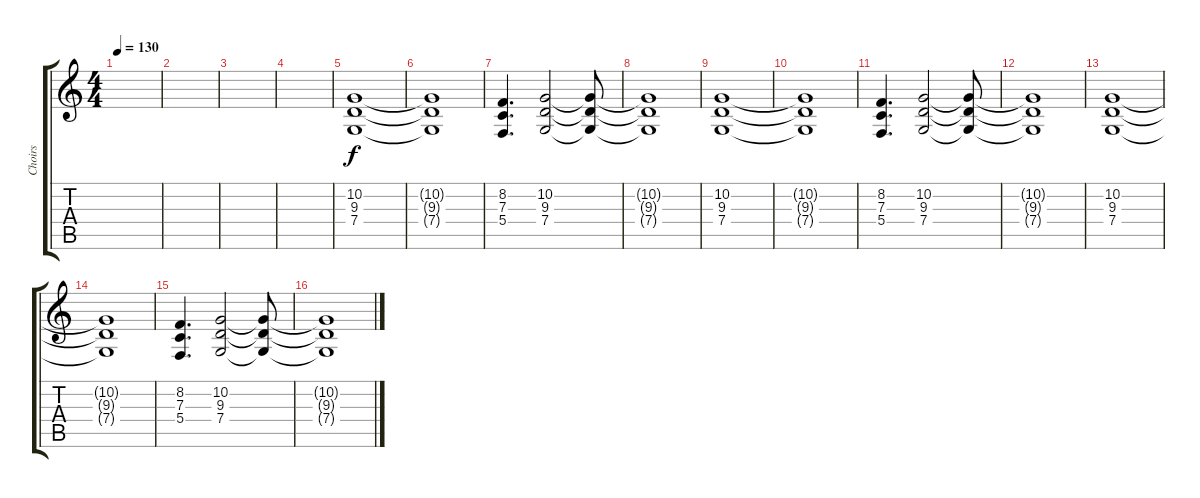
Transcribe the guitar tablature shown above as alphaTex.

\track ("Choirs" "Choirs") {instrument choiraahs}
\staff {score tabs}
\tuning (D4 A3 F3 C3 G2 D2) {hide}
\ts (4 4)
\tempo 130
\clef g2
\ks c
|
|
|
|
(10.2 9.3 7.4).1 |
(10.2{t} 9.3{t} 7.4{t}).1 |
(8.2 7.3 5.4).4{d} (10.2 9.3 7.4).2 (10.2{t} 9.3{t} 7.4{t}).8 |
(10.2{t} 9.3{t} 7.4{t}).1 |
(10.2 9.3 7.4).1 |
(10.2{t} 9.3{t} 7.4{t}).1 |
(8.2 7.3 5.4).4{d} (10.2 9.3 7.4).2 (10.2{t} 9.3{t} 7.4{t}).8 |
(10.2{t} 9.3{t} 7.4{t}).1 |
(10.2 9.3 7.4).1 |
(10.2{t} 9.3{t} 7.4{t}).1 |
(8.2 7.3 5.4).4{d} (10.2 9.3 7.4).2 (10.2{t} 9.3{t} 7.4{t}).8 |
(10.2{t} 9.3{t} 7.4{t}).1
